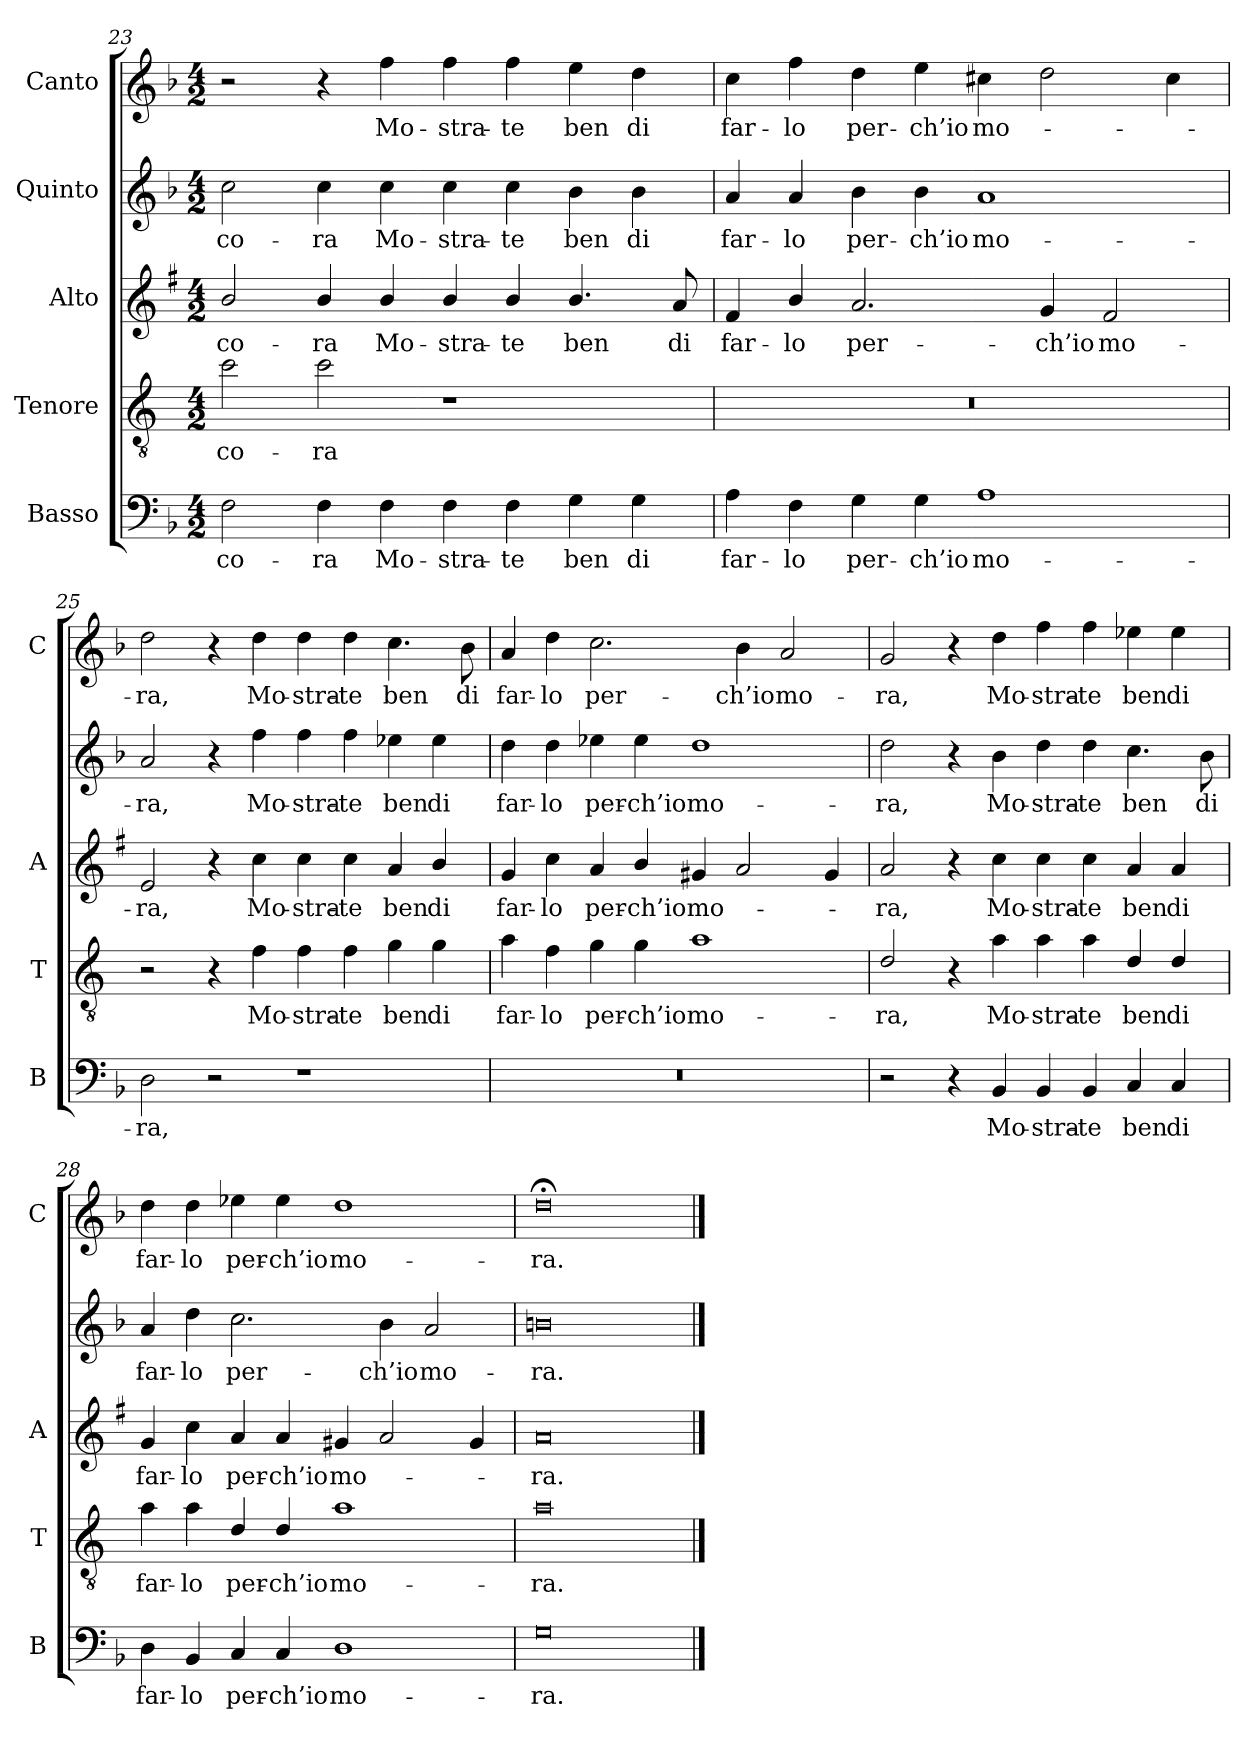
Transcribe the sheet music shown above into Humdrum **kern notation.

**kern	**text	**kern	**text	**kern	**text	**kern	**text	**kern	**text
*part5	*part5	*part4	*part4	*part3	*part3	*part2	*part2	*part1	*part1
*staff5	*staff5	*staff4	*staff4	*staff3	*staff3	*staff2	*staff2	*staff1	*staff1
*I"Basso	*	*I"Tenore	*	*I"Alto	*	*I"Quinto	*	*I"Canto	*
*I'B	*	*I'T	*	*I'A	*	*	*	*I'C	*
*clefF4	*	*clefGv2	*	*clefG2	*	*clefG2	*	*clefG2	*
*	*	*ITrd4c7	*	*ITrd1c2	*	*	*	*	*
*k[b-]	*	*k[b-]	*	*k[b-]	*	*k[b-]	*	*k[b-]	*
*F:	*	*F:	*	*F:	*	*F:	*	*F:	*
*M4/2	*	*M4/2	*	*M4/2	*	*M4/2	*	*M4/2	*
=23	=23	=23	=23	=23	=23	=23	=23	=23	=23
!	!LO:LY:b	!	!LO:LY:b	!	!LO:LY:b	!	!LO:LY:b	!	!
2F\	-co-	2f\	-co-	2a/	-co-	2cc\	-co-	2r	.
!	!LO:LY:b	!	!LO:LY:b	!	!LO:LY:b	!	!LO:LY:b	!	!
4F\	-ra	2f\	-ra	4a/	-ra	4cc\	-ra	4r	.
!	!LO:LY:b	!	!	!	!LO:LY:b	!	!LO:LY:b	!	!LO:LY:b
4F\	Mo-	.	.	4a/	Mo-	4cc\	Mo-	4ff\	Mo-
!	!LO:LY:b	!	!	!	!LO:LY:b	!	!LO:LY:b	!	!LO:LY:b
4F\	-stra-	1r	.	4a/	-stra-	4cc\	-stra-	4ff\	-stra-
!	!LO:LY:b	!	!	!	!LO:LY:b	!	!LO:LY:b	!	!LO:LY:b
4F\	-te	.	.	4a/	-te	4cc\	-te	4ff\	-te
!	!LO:LY:b	!	!	!	!LO:LY:b	!	!LO:LY:b	!	!LO:LY:b
4G\	ben	.	.	4.a/	ben	4b-\	ben	4ee\	ben
!	!LO:LY:b	!	!	!	!	!	!LO:LY:b	!	!LO:LY:b
4G\	di	.	.	.	.	4b-\	di	4dd\	di
!	!	!	!	!	!LO:LY:b	!	!	!	!
.	.	.	.	8g/	di	.	.	.	.
=24	=24	=24	=24	=24	=24	=24	=24	=24	=24
!	!LO:LY:b	!	!	!	!LO:LY:b	!	!LO:LY:b	!	!LO:LY:b
4A\	far-	0r	.	4e/	far-	4a/	far-	4cc\	far-
!	!LO:LY:b	!	!	!	!LO:LY:b	!	!LO:LY:b	!	!LO:LY:b
4F\	-lo	.	.	4a/	-lo	4a/	-lo	4ff\	-lo
!	!LO:LY:b	!	!	!	!LO:LY:b	!	!LO:LY:b	!	!LO:LY:b
4G\	per-	.	.	2.g/	per-	4b-\	per-	4dd\	per-
!	!LO:LY:b	!	!	!	!	!	!LO:LY:b	!	!LO:LY:b
4G\	-ch’io	.	.	.	.	4b-\	-ch’io	4ee\	-ch’io
!	!LO:LY:b	!	!	!	!	!	!LO:LY:b	!	!LO:LY:b
1A	mo-	.	.	.	.	1a	mo-	4cc#X\	mo-
!	!	!	!	!	!LO:LY:b	!	!	!	!
.	.	.	.	4f/	-ch’io	.	.	2dd\	.
!	!	!	!	!	!LO:LY:b	!	!	!	!
.	.	.	.	2e/	mo-	.	.	.	.
.	.	.	.	.	.	.	.	4cc#\	.
!!LO:LB:g=z
=25	=25	=25	=25	=25	=25	=25	=25	=25	=25
!	!LO:LY:b	!	!	!	!LO:LY:b	!	!LO:LY:b	!	!LO:LY:b
2D\	-ra,	2r	.	2d/	-ra,	2a/	-ra,	2dd\	-ra,
2r	.	4r	.	4r	.	4r	.	4r	.
!	!	!	!LO:LY:b	!	!LO:LY:b	!	!LO:LY:b	!	!LO:LY:b
.	.	4B-\	Mo-	4b-\	Mo-	4ff\	Mo-	4dd\	Mo-
!	!	!	!LO:LY:b	!	!LO:LY:b	!	!LO:LY:b	!	!LO:LY:b
1r	.	4B-\	-stra-	4b-\	-stra-	4ff\	-stra-	4dd\	-stra-
!	!	!	!LO:LY:b	!	!LO:LY:b	!	!LO:LY:b	!	!LO:LY:b
.	.	4B-\	-te	4b-\	-te	4ff\	-te	4dd\	-te
!	!	!	!LO:LY:b	!	!LO:LY:b	!	!LO:LY:b	!	!LO:LY:b
.	.	4c\	ben	4g/	ben	4ee-X\	ben	4.cc\	ben
!	!	!	!LO:LY:b	!	!LO:LY:b	!	!LO:LY:b	!	!
.	.	4c\	di	4a/	di	4ee-\	di	.	.
!	!	!	!	!	!	!	!	!	!LO:LY:b
.	.	.	.	.	.	.	.	8b-\	di
=26	=26	=26	=26	=26	=26	=26	=26	=26	=26
!	!	!	!LO:LY:b	!	!LO:LY:b	!	!LO:LY:b	!	!LO:LY:b
0r	.	4d\	far-	4f/	far-	4dd\	far-	4a/	far-
!	!	!	!LO:LY:b	!	!LO:LY:b	!	!LO:LY:b	!	!LO:LY:b
.	.	4B-\	-lo	4b-\	-lo	4dd\	-lo	4dd\	-lo
!	!	!	!LO:LY:b	!	!LO:LY:b	!	!LO:LY:b	!	!LO:LY:b
.	.	4c\	per-	4g/	per-	4ee-X\	per-	2.cc\	per-
!	!	!	!LO:LY:b	!	!LO:LY:b	!	!LO:LY:b	!	!
.	.	4c\	-ch’io	4a/	-ch’io	4ee-\	-ch’io	.	.
!	!	!	!LO:LY:b	!	!LO:LY:b	!	!LO:LY:b	!	!
.	.	1d	mo-	4f#X/	mo-	1dd	mo-	.	.
!	!	!	!	!	!	!	!	!	!LO:LY:b
.	.	.	.	2g/	.	.	.	4b-\	-ch’io
!	!	!	!	!	!	!	!	!	!LO:LY:b
.	.	.	.	.	.	.	.	2a/	mo-
.	.	.	.	4f#/	.	.	.	.	.
=27	=27	=27	=27	=27	=27	=27	=27	=27	=27
!	!	!	!LO:LY:b	!	!LO:LY:b	!	!LO:LY:b	!	!LO:LY:b
2r	.	2G/	-ra,	2g/	-ra,	2dd\	-ra,	2g/	-ra,
4r	.	4r	.	4r	.	4r	.	4r	.
!	!LO:LY:b	!	!LO:LY:b	!	!LO:LY:b	!	!LO:LY:b	!	!LO:LY:b
4BB-/	Mo-	4d\	Mo-	4b-\	Mo-	4b-\	Mo-	4dd\	Mo-
!	!LO:LY:b	!	!LO:LY:b	!	!LO:LY:b	!	!LO:LY:b	!	!LO:LY:b
4BB-/	-stra-	4d\	-stra-	4b-\	-stra-	4dd\	-stra-	4ff\	-stra-
!	!LO:LY:b	!	!LO:LY:b	!	!LO:LY:b	!	!LO:LY:b	!	!LO:LY:b
4BB-/	-te	4d\	-te	4b-\	-te	4dd\	-te	4ff\	-te
!	!LO:LY:b	!	!LO:LY:b	!	!LO:LY:b	!	!LO:LY:b	!	!LO:LY:b
4C/	ben	4G/	ben	4g/	ben	4.cc\	ben	4ee-X\	ben
!	!LO:LY:b	!	!LO:LY:b	!	!LO:LY:b	!	!	!	!LO:LY:b
4C/	di	4G/	di	4g/	di	.	.	4ee-\	di
!	!	!	!	!	!	!	!LO:LY:b	!	!
.	.	.	.	.	.	8b-\	di	.	.
=28	=28	=28	=28	=28	=28	=28	=28	=28	=28
!	!LO:LY:b	!	!LO:LY:b	!	!LO:LY:b	!	!LO:LY:b	!	!LO:LY:b
4D\	far-	4d\	far-	4f/	far-	4a/	far-	4dd\	far-
!	!LO:LY:b	!	!LO:LY:b	!	!LO:LY:b	!	!LO:LY:b	!	!LO:LY:b
4BB-/	-lo	4d\	-lo	4b-\	-lo	4dd\	-lo	4dd\	-lo
!	!LO:LY:b	!	!LO:LY:b	!	!LO:LY:b	!	!LO:LY:b	!	!LO:LY:b
4C/	per-	4G/	per-	4g/	per-	2.cc\	per-	4ee-X\	per-
!	!LO:LY:b	!	!LO:LY:b	!	!LO:LY:b	!	!	!	!LO:LY:b
4C/	-ch’io	4G/	-ch’io	4g/	-ch’io	.	.	4ee-\	-ch’io
!	!LO:LY:b	!	!LO:LY:b	!	!LO:LY:b	!	!	!	!LO:LY:b
1D	mo-	1d	mo-	4f#X/	mo-	.	.	1dd	mo-
!	!	!	!	!	!	!	!LO:LY:b	!	!
.	.	.	.	2g/	.	4b-\	-ch’io	.	.
!	!	!	!	!	!	!	!LO:LY:b	!	!
.	.	.	.	.	.	2a/	mo-	.	.
.	.	.	.	4f#/	.	.	.	.	.
=29	=29	=29	=29	=29	=29	=29	=29	=29	=29
!	!LO:LY:b	!	!LO:LY:b	!	!LO:LY:b	!	!LO:LY:b	!	!LO:LY:b
0G	-ra.	0d	-ra.	0g	-ra.	0bn	-ra.	0dd;<	-ra.
==	==	==	==	==	==	==	==	==	==
*-	*-	*-	*-	*-	*-	*-	*-	*-	*-
